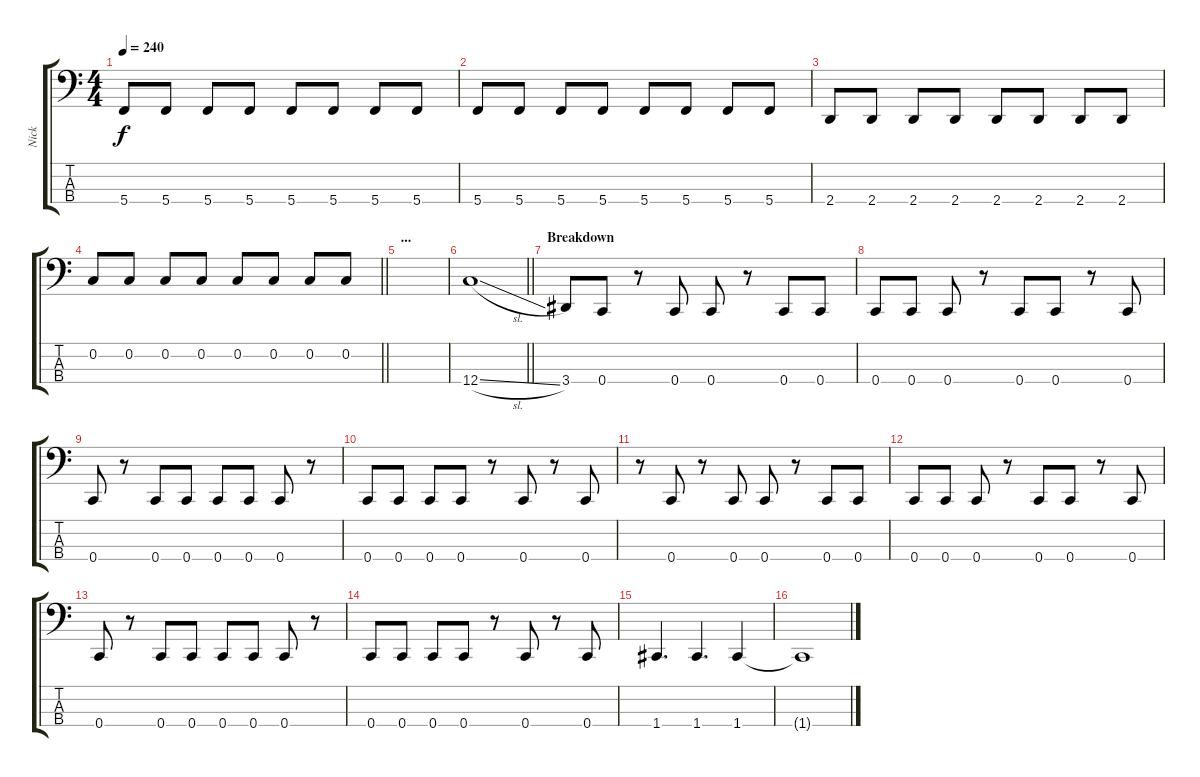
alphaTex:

\track ("Nick" "Nick") {instrument slapbass1}
\staff {score tabs}
\tuning (G2 C2 G1 C1) {hide}
\ts (4 4)
\tempo 240
\clef f4
\ks c
5.4.8{dy f} 5.4.8 5.4.8 5.4.8 5.4.8 5.4.8 5.4.8 5.4.8 |
5.4.8 5.4.8 5.4.8 5.4.8 5.4.8 5.4.8 5.4.8 5.4.8 |
2.4.8 2.4.8 2.4.8 2.4.8 2.4.8 2.4.8 2.4.8 2.4.8 |
\barLineRight lightlight
0.2.8 0.2.8 0.2.8 0.2.8 0.2.8 0.2.8 0.2.8 0.2.8 |
\section ("" "...")
|
\barLineRight lightlight
12.4{sl}.1 |
\section ("" "Breakdown")
3.4.8 0.4.8 r.8 0.4.8 0.4.8 r.8 0.4.8 0.4.8 |
0.4.8 0.4.8 0.4.8 r.8 0.4.8 0.4.8 r.8 0.4.8 |
0.4.8 r.8 0.4.8 0.4.8 0.4.8 0.4.8 0.4.8 r.8 |
0.4.8 0.4.8 0.4.8 0.4.8 r.8 0.4.8 r.8 0.4.8 |
r.8 0.4.8 r.8 0.4.8 0.4.8 r.8 0.4.8 0.4.8 |
0.4.8 0.4.8 0.4.8 r.8 0.4.8 0.4.8 r.8 0.4.8 |
0.4.8 r.8 0.4.8 0.4.8 0.4.8 0.4.8 0.4.8 r.8 |
0.4.8 0.4.8 0.4.8 0.4.8 r.8 0.4.8 r.8 0.4.8 |
1.4.4{d} 1.4.4{d} 1.4.4 |
1.4{t}.1
